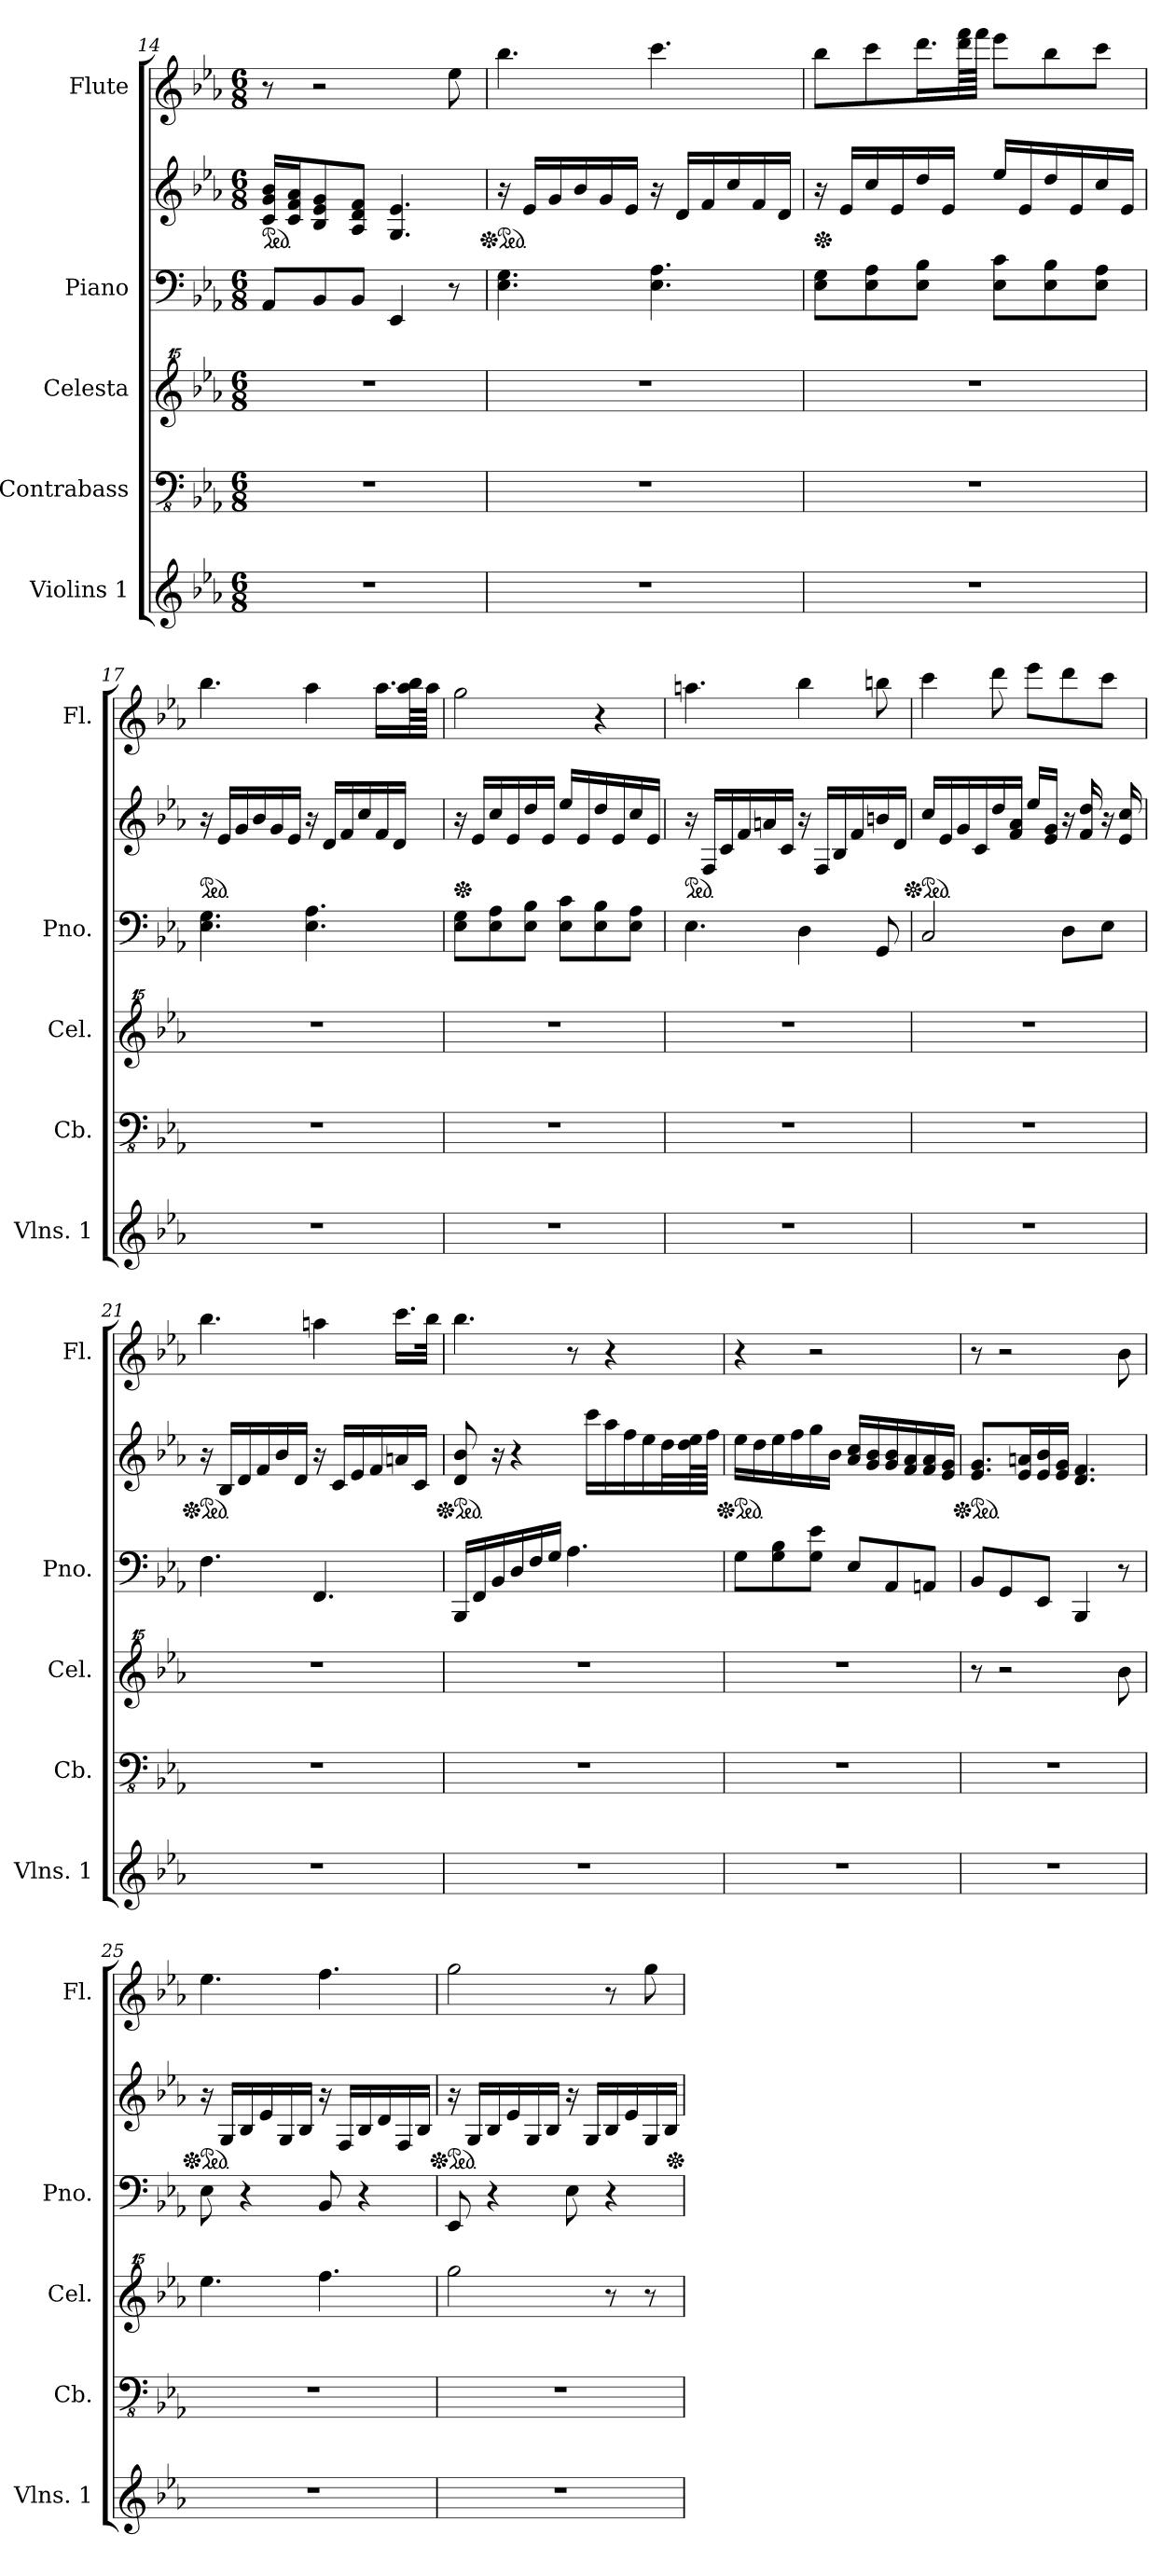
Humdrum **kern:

**kern	**kern	**kern	**kern	**kern	**kern
*part5	*part4	*part3	*part2	*part2	*part1
*staff6	*staff5	*staff4	*staff3	*staff2	*staff1
*I"Violins 1	*I"Contrabass	*I"Celesta	*I"Piano	*	*I"Flute
*I'Vlns. 1	*I'Cb.	*I'Cel.	*I'Pno.	*	*I'Fl.
*clefG2	*clefFv4	*clefG^^2	*clefF4	*clefG2	*clefG2
*	*ITrd7c12	*	*	*	*
*k[b-e-a-]	*k[b-e-a-]	*k[b-e-a-]	*k[b-e-a-]	*k[b-e-a-]	*k[b-e-a-]
*M6/8	*M6/8	*M6/8	*M6/8	*M6/8	*M6/8
*	*	*	*	*ped	*
=14	=14	=14	=14	=14	=14
2.r	2.r	2.r	8AA-/L	16c/ 16g/ 16b-/LL	8r
.	.	.	.	16c/ 16f/ 16a-/J	.
.	.	.	8BB-/	8B-/ 8e-/ 8g/	2r
.	.	.	8BB-/J	8A-/ 8d/ 8f/J	.
.	.	.	4EE-/	4.G/ 4.e-/	.
.	.	.	8r	.	8ee-\
=15	=15	=15	=15	=15	=15
*	*	*	*	*Xped	*
*	*	*	*	*ped	*
2.r	2.r	2.r	4.E-\ 4.G\	16r	4.bb-\
.	.	.	.	16e-/LL	.
.	.	.	.	16g/	.
.	.	.	.	16b-/	.
.	.	.	.	16g/	.
.	.	.	.	16e-/JJ	.
.	.	.	4.E-\ 4.A-\	16r	4.ccc\
.	.	.	.	16d/LL	.
.	.	.	.	16f/	.
.	.	.	.	16cc/	.
.	.	.	.	16f/	.
.	.	.	.	16d/JJ	.
!!LO:LB:g=z
=16	=16	=16	=16	=16	=16
*	*	*	*	*Xped	*
2.r	2.r	2.r	8E-\ 8G\L	16r	8bb-\L
.	.	.	.	16e-/LL	.
.	.	.	8E-\ 8A-\	16cc/	8ccc\
.	.	.	.	16e-/	.
.	.	.	8E-\ 8B-\J	16dd/	16.ddd\L
.	.	.	.	16e-/JJ	.
.	.	.	.	.	64ddd\ 64fff\LL
.	.	.	.	.	64fff\JJJJ
.	.	.	8E-\ 8c\L	16ee-/LL	8eee-\L
.	.	.	.	16e-/	.
.	.	.	8E-\ 8B-\	16dd/	8bb-\
.	.	.	.	16e-/	.
.	.	.	8E-\ 8A-\J	16cc/	8ccc\J
.	.	.	.	16e-/JJ	.
=17	=17	=17	=17	=17	=17
*	*	*	*	*ped	*
2.r	2.r	2.r	4.E-\ 4.G\	16r	4.bb-\
.	.	.	.	16e-/LL	.
.	.	.	.	16g/	.
.	.	.	.	16b-/	.
.	.	.	.	16g/	.
.	.	.	.	16e-/JJ	.
.	.	.	4.E-\ 4.A-\	16r	4aa-\
.	.	.	.	16d/LL	.
.	.	.	.	16f/	.
.	.	.	.	16cc/	.
.	.	.	.	16f/	16.aa-\LL
.	.	.	.	16d/JJ	.
.	.	.	.	.	64aa-\ 64bb-\LL
.	.	.	.	.	64aa-\JJJJ
=18	=18	=18	=18	=18	=18
*	*	*	*	*Xped	*
2.r	2.r	2.r	8E-\ 8G\L	16r	2gg\
.	.	.	.	16e-/LL	.
.	.	.	8E-\ 8A-\	16cc/	.
.	.	.	.	16e-/	.
.	.	.	8E-\ 8B-\J	16dd/	.
.	.	.	.	16e-/JJ	.
.	.	.	8E-\ 8c\L	16ee-/LL	.
.	.	.	.	16e-/	.
.	.	.	8E-\ 8B-\	16dd/	4r
.	.	.	.	16e-/	.
.	.	.	8E-\ 8A-\J	16cc/	.
.	.	.	.	16e-/JJ	.
!!LO:PB:g=z
=19	=19	=19	=19	=19	=19
*	*	*	*	*ped	*
2.r	2.r	2.r	4.E-\	16r	4.aan\
.	.	.	.	16F/LL	.
.	.	.	.	16c/	.
.	.	.	.	16f/	.
.	.	.	.	16an/	.
.	.	.	.	16c/JJ	.
.	.	.	4D\	16r	4bb-\
.	.	.	.	16F/LL	.
.	.	.	.	16B-/	.
.	.	.	.	16f/	.
.	.	.	8GG/	16bn/	8bbn\
.	.	.	.	16d/JJ	.
=20	=20	=20	=20	=20	=20
*	*	*	*	*Xped	*
*	*	*	*	*ped	*
2.r	2.r	2.r	2C/	16cc/LL	4ccc\
.	.	.	.	16e-/	.
.	.	.	.	16g/	.
.	.	.	.	16c/	.
.	.	.	.	16dd/	8ddd\
.	.	.	.	16f/ 16a-/JJ	.
.	.	.	.	16ee-/LL	8eee-\L
.	.	.	.	16e-/ 16g/JJ	.
.	.	.	8D\L	16r	8ddd\
.	.	.	.	16f/ 16dd/	.
.	.	.	8E-\J	16r	8ccc\J
.	.	.	.	16e-/ 16cc/	.
=21	=21	=21	=21	=21	=21
*	*	*	*	*Xped	*
*	*	*	*	*ped	*
2.r	2.r	2.r	4.F\	16r	4.bb-\
.	.	.	.	16B-/LL	.
.	.	.	.	16d/	.
.	.	.	.	16f/	.
.	.	.	.	16b-/	.
.	.	.	.	16d/JJ	.
.	.	.	4.FF/	16r	4aan\
.	.	.	.	16c/LL	.
.	.	.	.	16e-/	.
.	.	.	.	16f/	.
.	.	.	.	16an/	16.ccc\LL
.	.	.	.	16c/JJ	.
.	.	.	.	.	32bb-\JJk
!!LO:LB:g=z
=22	=22	=22	=22	=22	=22
*	*	*	*	*Xped	*
*	*	*	*	*ped	*
2.r	2.r	2.r	16BBB-/LL	8d/ 8b-/	4.bb-\
.	.	.	16FF/	.	.
.	.	.	16BB-/	16r	.
.	.	.	16D/	4r	.
.	.	.	16F/	.	.
.	.	.	16G/JJ	.	.
.	.	.	4.A-\	.	8r
.	.	.	.	16ccc\LL	.
.	.	.	.	16aa-\	4r
.	.	.	.	16ff\	.
.	.	.	.	16ee-\	.
.	.	.	.	32dd\L	.
.	.	.	.	64dd\ 64ee-\L	.
.	.	.	.	64ff\JJJJ	.
=23	=23	=23	=23	=23	=23
*	*	*	*	*Xped	*
*	*	*	*	*ped	*
2.r	2.r	2.r	8G\L	16ee-\LL	4r
.	.	.	.	16dd\	.
.	.	.	8G\ 8B-\	16ee-\	.
.	.	.	.	16ff\	.
.	.	.	8G\ 8e-\J	16gg\	2r
.	.	.	.	16b-\JJ	.
.	.	.	8E-/L	16a-/ 16cc/LL	.
.	.	.	.	16g/ 16b-/	.
.	.	.	8AA-/	16g/ 16b-/	.
.	.	.	.	16f/ 16a-/	.
.	.	.	8AAn/J	16f/ 16a-/	.
.	.	.	.	16e-/ 16g/JJ	.
=24	=24	=24	=24	=24	=24
*	*	*	*	*Xped	*
*	*	*	*	*ped	*
2.r	2.r	8r	8BB-/L	8.e-/ 8.g/L	8r
.	.	2r	8GG/	.	2r
.	.	.	.	16e-/ 16an/L	.
.	.	.	8EE-/J	16e-/ 16b-/	.
.	.	.	.	16e-/ 16g/JJ	.
.	.	.	4BBB-/	4.d/ 4.f/	.
.	.	8bbb-\	8r	.	8b-\
!!LO:PB:g=z
=25	=25	=25	=25	=25	=25
*	*	*	*	*Xped	*
*	*	*	*	*ped	*
2.r	2.r	4.eeee-\	8E-\	16r	4.ee-\
.	.	.	.	16G/LL	.
.	.	.	4r	16B-/	.
.	.	.	.	16e-/	.
.	.	.	.	16G/	.
.	.	.	.	16B-/JJ	.
.	.	4.ffff\	8BB-/	16r	4.ff\
.	.	.	.	16F/LL	.
.	.	.	4r	16B-/	.
.	.	.	.	16d/	.
.	.	.	.	16F/	.
.	.	.	.	16B-/JJ	.
=26	=26	=26	=26	=26	=26
*	*	*	*	*Xped	*
*	*	*	*	*ped	*
2.r	2.r	2gggg\	8EE-/	16r	2gg\
.	.	.	.	16G/LL	.
.	.	.	4r	16B-/	.
.	.	.	.	16e-/	.
.	.	.	.	16G/	.
.	.	.	.	16B-/JJ	.
.	.	.	8E-\	16r	.
.	.	.	.	16G/LL	.
.	.	8r	4r	16B-/	8r
.	.	.	.	16e-/	.
.	.	8r	.	16G/	8gg\
.	.	.	.	16B-/JJ	.
*	*	*	*	*Xped	*
=	=	=	=	=	=
*-	*-	*-	*-	*-	*-
